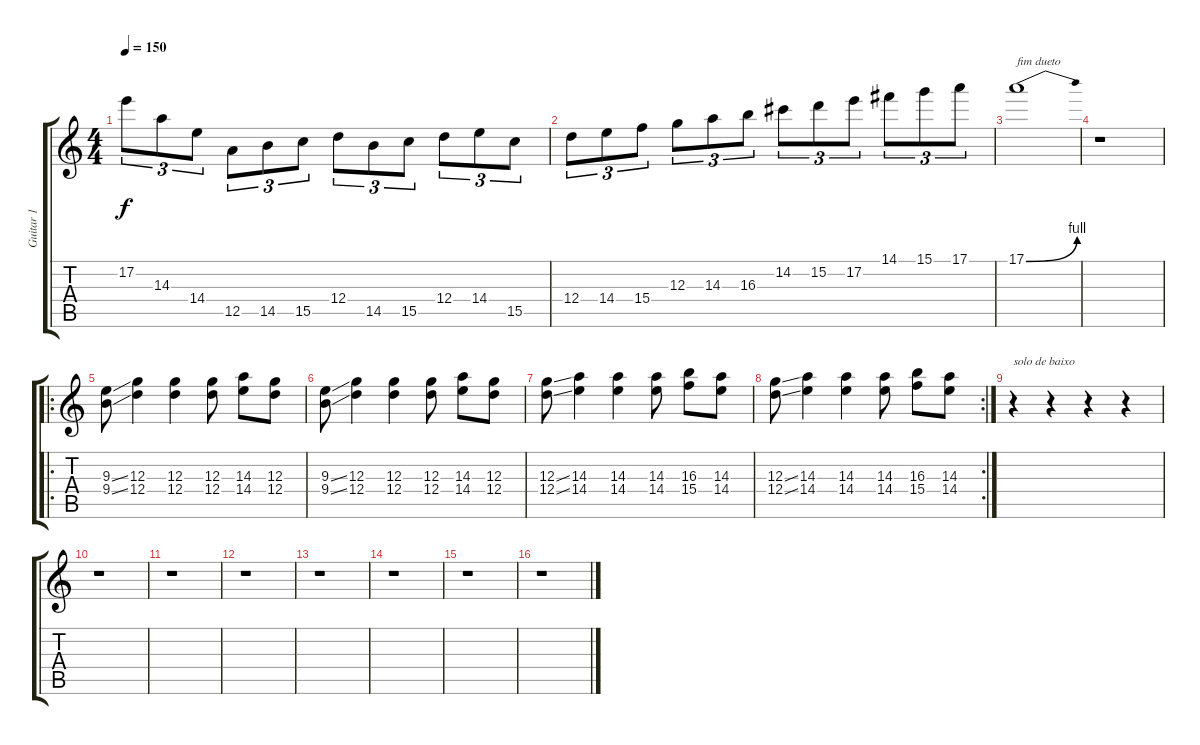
\track ("Guitar 1" "Guitar 1") {instrument distortionguitar}
\staff {score tabs}
\tuning (E4 B3 G3 D3 A2 E2) {hide}
\ts (4 4)
\tempo 150
\clef g2
\ks c
17.2.8{tu (3 2) dy f} 14.3.8{tu (3 2)} 14.4.8{tu (3 2)} 12.5.8{tu (3 2)} 14.5.8{tu (3 2)} 15.5.8{tu (3 2)} 12.4.8{tu (3 2)} 14.5.8{tu (3 2)} 15.5.8{tu (3 2)} 12.4.8{tu (3 2)} 14.4.8{tu (3 2)} 15.5.8{tu (3 2)} |
12.4.8{tu (3 2)} 14.4.8{tu (3 2)} 15.4.8{tu (3 2)} 12.3.8{tu (3 2)} 14.3.8{tu (3 2)} 16.3.8{tu (3 2)} 14.2.8{tu (3 2)} 15.2.8{tu (3 2)} 17.2.8{tu (3 2)} 14.1.8{tu (3 2)} 15.1.8{tu (3 2)} 17.1.8{tu (3 2)} |
17.1{be (bend 0 0 60 4)}.1{txt "fim dueto"} |
r.1 |
\ro
(9.3{ss} 9.4{ss}).8 (12.3 12.4).4 (12.3 12.4).4 (12.3 12.4).8 (14.3 14.4).8 (12.3 12.4).8 |
(9.3{ss} 9.4{ss}).8 (12.3 12.4).4 (12.3 12.4).4 (12.3 12.4).8 (14.3 14.4).8 (12.3 12.4).8 |
(12.3{ss} 12.4{ss}).8 (14.3 14.4).4 (14.3 14.4).4 (14.3 14.4).8 (16.3 15.4).8 (14.3 14.4).8 |
\rc 2
(12.3{ss} 12.4{ss}).8 (14.3 14.4).4 (14.3 14.4).4 (14.3 14.4).8 (16.3 15.4).8 (14.3 14.4).8 |
r.4{txt "solo de baixo"} r.4 r.4 r.4 |
r.1 |
r.1 |
r.1 |
r.1 |
r.1 |
r.1 |
r.1
